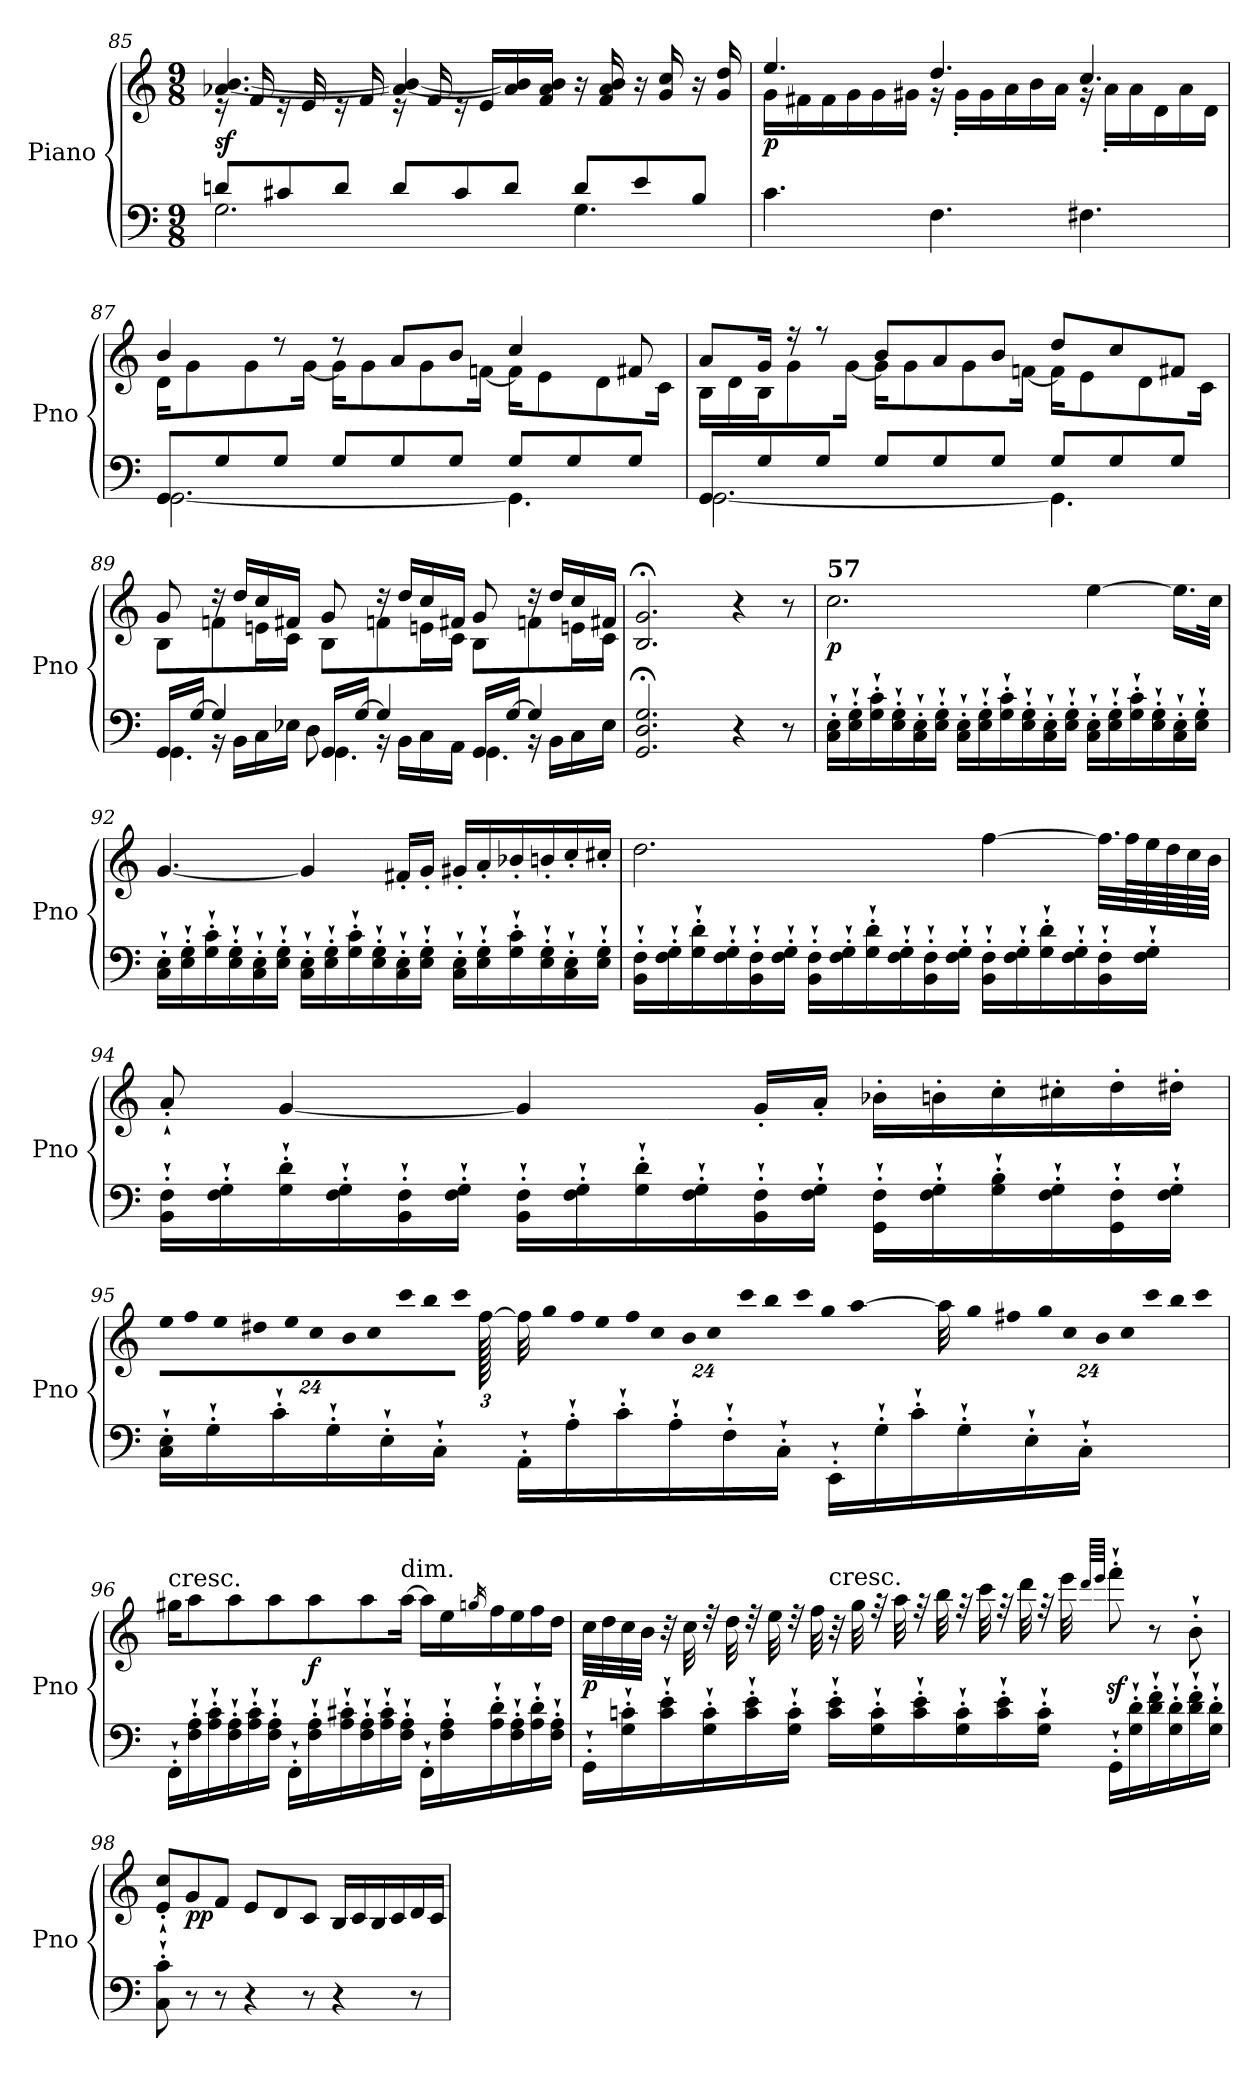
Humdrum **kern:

**kern	**kern	**dynam
*part1	*part1	*part1
*staff2	*staff1	*staff1/2
*I"Piano	*	*
*I'Pno	*	*
*clefF4	*clefG2	*
*k[]	*k[]	*
*M9/8	*M9/8	*
=85	=85	=85
*^	*^	*
!	!	!	!	!LO:DY:b
8dn/L	2.G\	16re	[4.a-X/ [4.b/	sf
.	.	16f/	.	.
8c#X/	.	16re	.	.
.	.	16e/	.	.
8d/J	.	16re	.	.
.	.	16f/	.	.
8d/L	.	16re	4a-/_ 4b/_	.
.	.	16f/	.	.
8c#/	.	16re	.	.
.	.	16e/LL	.	.
8d/J	.	16a-/] 16b/]	2ryy	.
.	.	16f/ 16a-/ 16b/JJ	.	.
8d/L	4.G\	16r	.	.
.	.	16f/ 16a-/ 16b/	.	.
8e/	.	16r	.	.
.	.	16g/ 16cc/	.	.
8B/J	.	16r	.	.
.	.	16g/ 16dd/	.	.
*v	*v	*	*	*
!!LO:PB:g=z	!!
=86	=86	=86	=86
!	!	!	!LO:DY:b
4.c\	4.ee/	16g\LL	p
.	.	16f#X\	.
.	.	16f#\	.
.	.	16g\	.
.	.	16g\	.
.	.	16g#X\JJ	.
4.F\	4.dd/	16rg	.
.	.	16g#'\LL	.
.	.	16g#\	.
.	.	16a\	.
.	.	16b\	.
.	.	16a\JJ	.
4.F#X\	4.cc/	16rg	.
.	.	16a'\LL	.
.	.	16a\	.
.	.	16d\	.
.	.	16a\	.
.	.	16d\JJ	.
=87	=87	=87	=87
*^	*	*	*
8GG/L	[2.GG\	4b/	16d\KL	.
.	.	.	8g\	.
8G/	.	.	.	.
.	.	.	8g\	.
8G/J	.	8rdd	.	.
.	.	.	[16g\Jk	.
8G/L	.	8rdd	16g\KL]	.
.	.	.	8g\	.
8G/	.	8a/L	.	.
.	.	.	8g\	.
8G/J	.	8b/J	.	.
.	.	.	[16fn\Jk	.
8G/L	4.GG\]	4cc/	16f\KL]	.
.	.	.	8e\	.
8G/	.	.	.	.
.	.	.	8d\	.
8G/J	.	8f#X/	.	.
.	.	.	16c\Jk	.
!!LO:LB:g=z	!!
=88	=88	=88	=88	=88
8GG/L	[2.GG\	8a/L	16B\LL	.
.	.	.	16d\	.
8G/	.	16g/Jk	16B\J	.
.	.	16rff	8g\	.
8G/J	.	8rff	.	.
.	.	.	[16g\Jk	.
8G/L	.	8b/L	16g\KL]	.
.	.	.	8g\	.
8G/	.	8a/	.	.
.	.	.	8g\	.
8G/J	.	8b/J	.	.
.	.	.	[16fn\Jk	.
8G/L	4.GG\]	8dd/L	16f\KL]	.
.	.	.	8e\	.
8G/	.	8cc/	.	.
.	.	.	8d\	.
8G/J	.	8f#X/J	.	.
.	.	.	16c\Jk	.
!!LO:LB:g=z	!!
=89	=89	=89	=89	=89
*	*^	*	*	*
16GG/LL	4.GG\	8ryy	8g/	8B\L	.
[16G/JJ	.	.	.	.	.
4G/]	.	16rBB	16rdd	8fn\	.
.	.	16BB\LL	16dd/LL	.	.
.	.	16C\	16cc/	16en\L	.
.	.	16E-X\JJ	16f#X/JJ	16c\JJ	.
16GG/LL	4.GG\	8D\	8g/	8B\L	.
[16G/JJ	.	.	.	.	.
4G/]	.	16rBB	16rdd	8fn\	.
.	.	16BB\LL	16dd/LL	.	.
.	.	16C\	16cc/	16en\L	.
.	.	16AA\JJ	16f#X/JJ	16c\JJ	.
16GG/LL	4.GG\	8ryy	8g/	8B\L	.
[16G/JJ	.	.	.	.	.
4G/]	.	16rBB	16rdd	8fn\	.
.	.	16BB\LL	16dd/LL	.	.
.	.	16C\	16cc/	16en\L	.
.	.	16E-\JJ	16f#X/JJ	16c\JJ	.
*v	*v	*v	*	*	*
*	*v	*v	*
=90	=90	=90
2.GG/;< 2.D/;< 2.G/;<	2.B/;< 2.g/;<	.
4r	4r	.
8r	8r	.
!!LO:LB:g=z
=91	=91	=91
!	!LO:TX:a:B:t=57	!
!	!	!LO:DY:b
16C\'` 16E\'`LL	2.cc\	p
16E\'` 16G\'`	.	.
16G\'` 16c\'`	.	.
16E\'` 16G\'`	.	.
16C\'` 16E\'`	.	.
16E\'` 16G\'`JJ	.	.
16C\'` 16E\'`LL	.	.
16E\'` 16G\'`	.	.
16G\'` 16c\'`	.	.
16E\'` 16G\'`	.	.
16C\'` 16E\'`	.	.
16E\'` 16G\'`JJ	.	.
16C\'` 16E\'`LL	[4ee\	.
16E\'` 16G\'`	.	.
16G\'` 16c\'`	.	.
16E\'` 16G\'`	.	.
16C\'` 16E\'`	16.ee\LL]	.
16E\'` 16G\'`JJ	.	.
.	32cc\JJk	.
=92	=92	=92
16C\'` 16E\'`LL	[4.g/	.
16E\'` 16G\'`	.	.
16G\'` 16c\'`	.	.
16E\'` 16G\'`	.	.
16C\'` 16E\'`	.	.
16E\'` 16G\'`JJ	.	.
16C\'` 16E\'`LL	4g/]	.
16E\'` 16G\'`	.	.
16G\'` 16c\'`	.	.
16E\'` 16G\'`	.	.
16C\'` 16E\'`	16f#X'/LL	.
16E\'` 16G\'`JJ	16g'/JJ	.
16C\'` 16E\'`LL	16g#X'/LL	.
16E\'` 16G\'`	16a'/	.
16G\'` 16c\'`	16b-X'/	.
16E\'` 16G\'`	16bn'/	.
16C\'` 16E\'`	16cc'/	.
16E\'` 16G\'`JJ	16cc#X'/JJ	.
!!LO:LB:g=z
=93	=93	=93
16BB\'` 16F\'`LL	2.dd\	.
16F\'` 16G\'`	.	.
16G\'` 16d\'`	.	.
16F\'` 16G\'`	.	.
16BB\'` 16F\'`	.	.
16F\'` 16G\'`JJ	.	.
16BB\'` 16F\'`LL	.	.
16F\'` 16G\'`	.	.
16G\'` 16d\'`	.	.
16F\'` 16G\'`	.	.
16BB\'` 16F\'`	.	.
16F\'` 16G\'`JJ	.	.
16BB\'` 16F\'`LL	[4ff\	.
16F\'` 16G\'`	.	.
16G\'` 16d\'`	.	.
16F\'` 16G\'`	.	.
16BB\'` 16F\'`	32.ff\LLL]	.
.	64ff\L	.
16F\'` 16G\'`JJ	64ee\	.
.	64dd\	.
.	64cc\	.
.	64b\JJJJ	.
!!LO:LB:g=z
=94	=94	=94
16BB\'` 16F\'`LL	8a'`/	.
16F\'` 16G\'`	.	.
16G\'` 16d\'`	[4g/	.
16F\'` 16G\'`	.	.
16BB\'` 16F\'`	.	.
16F\'` 16G\'`JJ	.	.
16BB\'` 16F\'`LL	4g/]	.
16F\'` 16G\'`	.	.
16G\'` 16d\'`	.	.
16F\'` 16G\'`	.	.
16BB\'` 16F\'`	16g'/LL	.
16F\'` 16G\'`JJ	16a'/JJ	.
16GG\'` 16F\'`LL	16b-X'\LL	.
16F\'` 16G\'`	16bn'\	.
16G\'` 16B\'`	16cc'\	.
16F\'` 16G\'`	16cc#X'\	.
16GG\'` 16F\'`	16dd'\	.
16F\'` 16G\'`JJ	16dd#X'\JJ	.
!!LO:PB:g=z
=95	=95	=95
*	*Xbrackettup	*
!	!LO:N:vis=16	!
16C\'` 16E\'`LL	384%13ee\LL	.
!	!LO:N:vis=16	!
.	384%13ff\	.
16G'`\	.	.
!	!LO:N:vis=16	!
.	384%13ee\	.
!	!LO:N:vis=16	!
.	384%13dd#X\	.
16c'`\	.	.
!	!LO:N:vis=16	!
.	384%13ee\	.
!	!LO:N:vis=16	!
.	384%13cc\	.
16G'`\	.	.
!	!LO:N:vis=16	!
.	384%13b\	.
!	!LO:N:vis=16	!
.	384%13cc\	.
16E'`\	.	.
!	!LO:N:vis=16	!
.	384%13ccc\	.
!	!LO:N:vis=16	!
.	384%13bb\	.
16C'`\JJ	.	.
!	!LO:N:vis=16	!
.	384%13ccc\JJ	.
.	[384ff\LL	.
16AA'`\LL	32ff\LL]	.
!	!LO:N:vis=16	!
.	384%13gg\	.
16A'`\	.	.
!	!LO:N:vis=16	!
.	384%13ff\	.
!	!LO:N:vis=16	!
.	384%13ee\	.
16c'`\	.	.
!	!LO:N:vis=16	!
.	384%13ff\	.
!	!LO:N:vis=16	!
.	384%13cc\	.
16A'`\	.	.
!	!LO:N:vis=16	!
.	384%13b\	.
!	!LO:N:vis=16	!
.	384%13cc\	.
16F'`\	.	.
!	!LO:N:vis=16	!
.	384%13ccc\	.
!	!LO:N:vis=16	!
.	384%13bb\	.
16C'`\JJ	.	.
!	!LO:N:vis=16	!
.	384%13ccc\JJ	.
!	!LO:N:vis=16	!
.	384%13gg\LL	.
16EE'`\LL	.	.
.	[384aa\	.
.	32aa\]	.
!	!LO:N:vis=16	!
16G'`\	384%13gg\	.
!	!LO:N:vis=16	!
.	384%13ff#X\	.
16c'`\	.	.
!	!LO:N:vis=16	!
.	384%13gg\	.
!	!LO:N:vis=16	!
.	384%13cc\	.
16G'`\	.	.
!	!LO:N:vis=16	!
.	384%13b\	.
!	!LO:N:vis=16	!
.	384%13cc\	.
16E'`\	.	.
!	!LO:N:vis=16	!
.	384%13ccc\	.
!	!LO:N:vis=16	!
.	384%13bb\	.
16C'`\JJ	.	.
!	!LO:N:vis=16	!
.	384%13ccc\JJ	.
.	128ryy	.
!!LO:LB:g=z
=96	=96	=96
!	!LO:TX:a:t=cresc.	!
16FF'`\LL	16gg#X\KL	.
16F\'` 16A\'`	8aa\	.
16A\'` 16c\'`	.	.
16F\'` 16A\'`	8aa\	.
16A\'` 16c\'`	.	.
16F\'` 16A\'`JJ	8aa\	.
16FF'`\LL	.	.
!	!	!LO:DY:b
16F\'` 16A\'`	8aa\	f
16A\'` 16c#X\'`	.	.
16F\'` 16A\'`	8aa\	.
16A\'` 16c#\'`	.	.
!	!LO:TX:a:t=dim.	!
16F\'` 16A\'`JJ	[16aa\Jk	.
16FF'`\LL	16aa\LL]	.
16F\'` 16A\'`	16ee\	.
.	16qggn/	.
16A\'` 16d\'`	16ff\	.
16F\'` 16A\'`	16ee\	.
16A\'` 16d\'`	16ff\	.
16F\'` 16A\'`JJ	16dd\JJ	.
!!LO:LB:g=z
=97	=97	=97
!	!	!LO:DY:b
16GG'`\LL	32cc\LLL	p
.	32dd\	.
16G\'` 16cn\'`	32cc\	.
.	32b\JJJ	.
16c\'` 16e\'`	32r	.
.	32cc\	.
16G\'` 16c\'`	32rdd	.
.	32dd\	.
16c\'` 16e\'`	32rdd	.
.	32ee\	.
16G\'` 16c\'`JJ	32rdd	.
.	32ff\	.
!	!LO:TX:a:t=cresc.	!
16c\'` 16e\'`LL	32r	.
.	32gg\	.
16G\'` 16c\'`	32rff	.
.	32aa\	.
16c\'` 16e\'`	32rff	.
.	32bb\	.
16G\'` 16c\'`	32rff	.
.	32ccc\	.
16c\'` 16e\'`	32rff	.
.	32ddd\	.
16G\'` 16c\'`JJ	32rff	.
.	32eee\	.
.	64qddd/LLLL	.
.	64qeee/JJJJ	.
16GG'`\LL	8fffz<'`\	.
16G\'` 16d\'`	.	.
16d\'` 16f\'`	8r	.
16G\'` 16d\'`	.	.
16d\'` 16f\'`	8b'`\	.
16G\'` 16d\'`JJ	.	.
!!LO:LB:g=z
=98	=98	=98
8C\'` 8c\'`	8e/'` 8cc/'`L	.
!	!	!LO:DY:b
8r	8g/	pp
8r	8f/J	.
4r	8e/L	.
.	8d/	.
8r	8c/J	.
4r	16B/LL	.
.	16c/	.
.	16B/	.
.	16c/	.
8r	16d/	.
.	16c/JJ	.
=	=	=
*-	*-	*-
